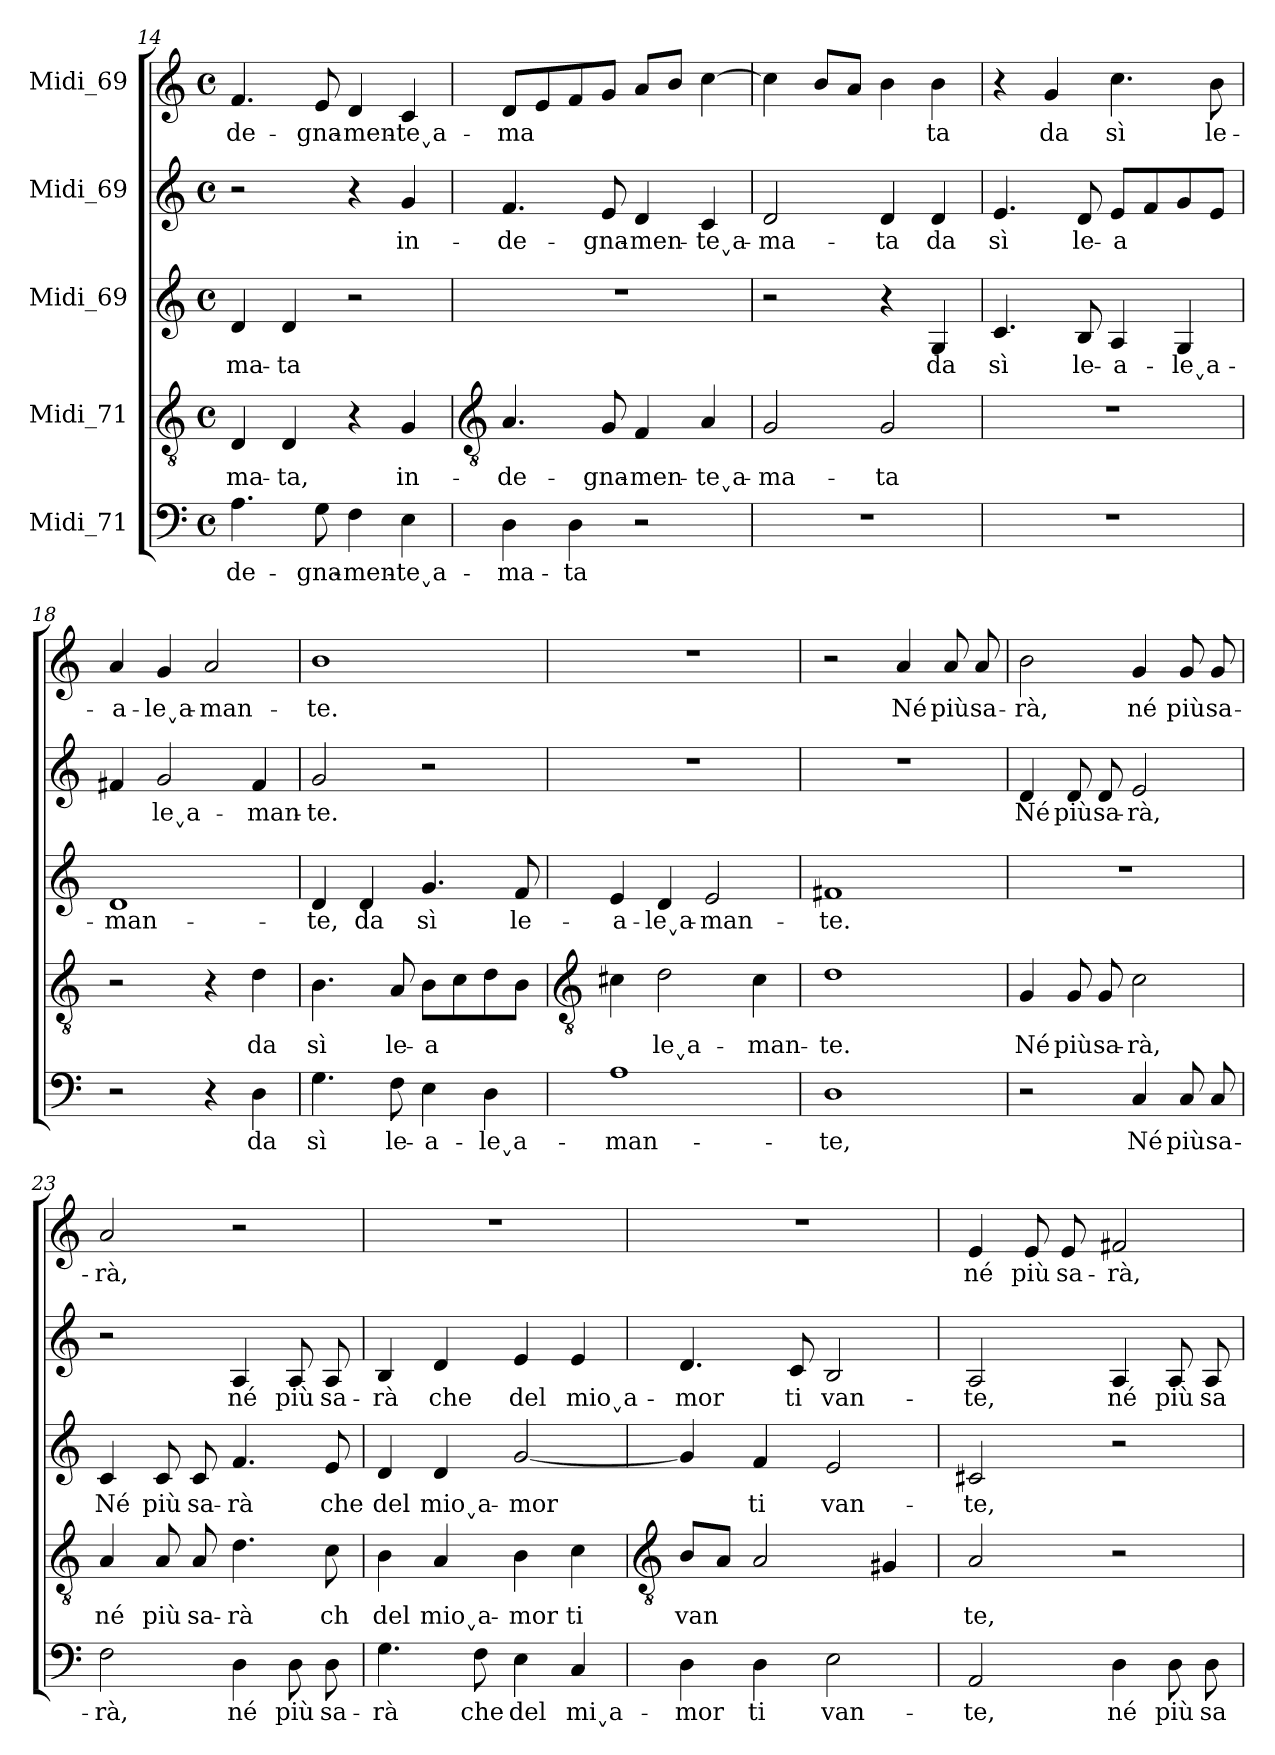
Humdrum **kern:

**kern	**text	**kern	**text	**kern	**text	**kern	**text	**kern	**text
*part5	*part5	*part4	*part4	*part3	*part3	*part2	*part2	*part1	*part1
*staff5	*staff5	*staff4	*staff4	*staff3	*staff3	*staff2	*staff2	*staff1	*staff1
*I"Midi_71	*	*I"Midi_71	*	*I"Midi_69	*	*I"Midi_69	*	*I"Midi_69	*
*clefF4	*	*clefGv2	*	*clefG2	*	*clefG2	*	*clefG2	*
*k[]	*	*k[]	*	*k[]	*	*k[]	*	*k[]	*
*C:	*	*C:	*	*C:	*	*C:	*	*C:	*
*M4/4	*	*M4/4	*	*M4/4	*	*M4/4	*	*M4/4	*
*met(c)	*	*met(c)	*	*met(c)	*	*met(c)	*	*met(c)	*
=14	=14	=14	=14	=14	=14	=14	=14	=14	=14
!	!LO:LY:b	!	!LO:LY:b	!	!LO:LY:b	!	!	!	!LO:LY:b
4.A	-de-	4D	-ma-	4d	-ma-	2r	.	4.f	-de-
!	!	!	!LO:LY:b	!	!LO:LY:b	!	!	!	!
.	.	4D	-ta,	4d	-ta	.	.	.	.
!	!LO:LY:b	!	!	!	!	!	!	!	!LO:LY:b
8G	-gna-	.	.	.	.	.	.	8e	-gna-
!	!LO:LY:b	!	!	!	!	!	!	!	!LO:LY:b
4F	-men-	4r	.	2r	.	4r	.	4d	-men-
!	!LO:LY:b	!	!LO:LY:b	!	!	!	!LO:LY:b	!	!LO:LY:b
4E	-teˬa-	4G	in-	.	.	4g	in-	4c	-teˬa-
!!LO:LB:g=z
=15	=15	=15	=15	=15	=15	=15	=15	=15	=15
*	*	*clefGv2	*	*	*	*	*	*	*
!	!LO:LY:b	!	!LO:LY:b	!	!	!	!LO:LY:b	!	!LO:LY:b
4D	-ma-	4.A	-de-	1r	.	4.f	-de-	8dL	-ma
.	.	.	.	.	.	.	.	8e	.
!	!LO:LY:b	!	!	!	!	!	!	!	!
4D	-ta	.	.	.	.	.	.	8f	.
!	!	!	!LO:LY:b	!	!	!	!LO:LY:b	!	!
.	.	8G	-gna-	.	.	8e	-gna-	8gJ	.
!	!	!	!LO:LY:b	!	!	!	!LO:LY:b	!	!
2r	.	4F	-men-	.	.	4d	-men-	8aL	.
.	.	.	.	.	.	.	.	8bJ	.
!	!	!	!LO:LY:b	!	!	!	!LO:LY:b	!	!
.	.	4A	-teˬa-	.	.	4c	-teˬa-	[4cc	.
=16	=16	=16	=16	=16	=16	=16	=16	=16	=16
!	!	!	!LO:LY:b	!	!	!	!LO:LY:b	!	!
1r	.	2G	-ma-	2r	.	2d	-ma-	4cc]	.
.	.	.	.	.	.	.	.	8bL	.
.	.	.	.	.	.	.	.	8aJ	.
!	!	!	!LO:LY:b	!	!	!	!LO:LY:b	!	!
.	.	2G	-ta	4r	.	4d	-ta	4b	.
!	!	!	!	!	!LO:LY:b	!	!LO:LY:b	!	!LO:LY:b
.	.	.	.	4G	da	4d	da	4b	ta
=17	=17	=17	=17	=17	=17	=17	=17	=17	=17
!	!	!	!	!	!LO:LY:b	!	!LO:LY:b	!	!
1r	.	1r	.	4.c	sì	4.e	sì	4r	.
!	!	!	!	!	!	!	!	!	!LO:LY:b
.	.	.	.	.	.	.	.	4g	da
!	!	!	!	!	!LO:LY:b	!	!LO:LY:b	!	!
.	.	.	.	8B	le-	8d	le-	.	.
!	!	!	!	!	!LO:LY:b	!	!LO:LY:b	!	!LO:LY:b
.	.	.	.	4A	-a-	8eL	-a	4.cc	sì
.	.	.	.	.	.	8f	.	.	.
!	!	!	!	!	!LO:LY:b	!	!	!	!
.	.	.	.	4G	-leˬa-	8g	.	.	.
!	!	!	!	!	!	!	!	!	!LO:LY:b
.	.	.	.	.	.	8eJ	.	8b	le-
=18	=18	=18	=18	=18	=18	=18	=18	=18	=18
!	!	!	!	!	!LO:LY:b	!	!	!	!LO:LY:b
2r	.	2r	.	1d	-man-	4f#X	.	4a	-a-
!	!	!	!	!	!	!	!LO:LY:b	!	!LO:LY:b
.	.	.	.	.	.	2g	leˬa-	4g	-leˬa-
!	!	!	!	!	!	!	!	!	!LO:LY:b
4r	.	4r	.	.	.	.	.	2a	-man-
!	!LO:LY:b	!	!LO:LY:b	!	!	!	!LO:LY:b	!	!
4D	da	4d	da	.	.	4f#	-man-	.	.
=19	=19	=19	=19	=19	=19	=19	=19	=19	=19
!	!LO:LY:b	!	!LO:LY:b	!	!LO:LY:b	!	!LO:LY:b	!	!LO:LY:b
4.G	sì	4.B	sì	4d	-te,	2g	-te.	1b	-te.
!	!	!	!	!	!LO:LY:b	!	!	!	!
.	.	.	.	4d	da	.	.	.	.
!	!LO:LY:b	!	!LO:LY:b	!	!	!	!	!	!
8F	le-	8A	le-	.	.	.	.	.	.
!	!LO:LY:b	!	!LO:LY:b	!	!LO:LY:b	!	!	!	!
4E	-a-	8BL	-a	4.g	sì	2r	.	.	.
.	.	8c	.	.	.	.	.	.	.
!	!LO:LY:b	!	!	!	!	!	!	!	!
4D	-leˬa-	8d	.	.	.	.	.	.	.
!	!	!	!	!	!LO:LY:b	!	!	!	!
.	.	8BJ	.	8f	le-	.	.	.	.
!!LO:LB:g=z
=20	=20	=20	=20	=20	=20	=20	=20	=20	=20
*	*	*clefGv2	*	*	*	*	*	*	*
!	!LO:LY:b	!	!	!	!LO:LY:b	!	!	!	!
1A	-man-	4c#X	.	4e	-a-	1r	.	1r	.
!	!	!	!LO:LY:b	!	!LO:LY:b	!	!	!	!
.	.	2d	leˬa-	4d	-leˬa-	.	.	.	.
!	!	!	!	!	!LO:LY:b	!	!	!	!
.	.	.	.	2e	-man-	.	.	.	.
!	!	!	!LO:LY:b	!	!	!	!	!	!
.	.	4c#	-man-	.	.	.	.	.	.
=21	=21	=21	=21	=21	=21	=21	=21	=21	=21
!	!LO:LY:b	!	!LO:LY:b	!	!LO:LY:b	!	!	!	!
1D	-te,	1d	-te.	1f#X	-te.	1r	.	2r	.
!	!	!	!	!	!	!	!	!	!LO:LY:b
.	.	.	.	.	.	.	.	4a	Né
!	!	!	!	!	!	!	!	!	!LO:LY:b
.	.	.	.	.	.	.	.	8a	più
!	!	!	!	!	!	!	!	!	!LO:LY:b
.	.	.	.	.	.	.	.	8a	sa-
=22	=22	=22	=22	=22	=22	=22	=22	=22	=22
!	!	!	!LO:LY:b	!	!	!	!LO:LY:b	!	!LO:LY:b
2r	.	4G	Né	1r	.	4d	Né	2b	-rà,
!	!	!	!LO:LY:b	!	!	!	!LO:LY:b	!	!
.	.	8G	più	.	.	8d	più	.	.
!	!	!	!LO:LY:b	!	!	!	!LO:LY:b	!	!
.	.	8G	sa-	.	.	8d	sa-	.	.
!	!LO:LY:b	!	!LO:LY:b	!	!	!	!LO:LY:b	!	!LO:LY:b
4C	Né	2c	-rà,	.	.	2e	-rà,	4g	né
!	!LO:LY:b	!	!	!	!	!	!	!	!LO:LY:b
8C	più	.	.	.	.	.	.	8g	più
!	!LO:LY:b	!	!	!	!	!	!	!	!LO:LY:b
8C	sa-	.	.	.	.	.	.	8g	sa-
=23	=23	=23	=23	=23	=23	=23	=23	=23	=23
!	!LO:LY:b	!	!LO:LY:b	!	!LO:LY:b	!	!	!	!LO:LY:b
2F	-rà,	4A	né	4c	Né	2r	.	2a	-rà,
!	!	!	!LO:LY:b	!	!LO:LY:b	!	!	!	!
.	.	8A	più	8c	più	.	.	.	.
!	!	!	!LO:LY:b	!	!LO:LY:b	!	!	!	!
.	.	8A	sa-	8c	sa-	.	.	.	.
!	!LO:LY:b	!	!LO:LY:b	!	!LO:LY:b	!	!LO:LY:b	!	!
4D	né	4.d	-rà	4.f	-rà	4A	né	2r	.
!	!LO:LY:b	!	!	!	!	!	!LO:LY:b	!	!
8D	più	.	.	.	.	8A	più	.	.
!	!LO:LY:b	!	!LO:LY:b	!	!LO:LY:b	!	!LO:LY:b	!	!
8D	sa-	8c	ch	8e	che	8A	sa-	.	.
=24	=24	=24	=24	=24	=24	=24	=24	=24	=24
!	!LO:LY:b	!	!LO:LY:b	!	!LO:LY:b	!	!LO:LY:b	!	!
4.G	-rà	4B	del	4d	del	4B	-rà	1r	.
!	!	!	!LO:LY:b	!	!LO:LY:b	!	!LO:LY:b	!	!
.	.	4A	mioˬa-	4d	mioˬa-	4d	che	.	.
!	!LO:LY:b	!	!	!	!	!	!	!	!
8F	che	.	.	.	.	.	.	.	.
!	!LO:LY:b	!	!LO:LY:b	!	!LO:LY:b	!	!LO:LY:b	!	!
4E	del	4B	-mor	[2g	-mor	4e	del	.	.
!	!LO:LY:b	!	!LO:LY:b	!	!	!	!LO:LY:b	!	!
4C	miˬa-	4c	ti	.	.	4e	mioˬa-	.	.
!!LO:LB:g=z
=25	=25	=25	=25	=25	=25	=25	=25	=25	=25
*	*	*clefGv2	*	*	*	*	*	*	*
!	!LO:LY:b	!	!LO:LY:b	!	!	!	!LO:LY:b	!	!
4D	-mor	8BL	van	4g]	.	4.d	-mor	1r	.
.	.	8AJ	.	.	.	.	.	.	.
!	!LO:LY:b	!	!	!	!LO:LY:b	!	!	!	!
4D	ti	2A	.	4f	ti	.	.	.	.
!	!	!	!	!	!	!	!LO:LY:b	!	!
.	.	.	.	.	.	8c	ti	.	.
!	!LO:LY:b	!	!	!	!LO:LY:b	!	!LO:LY:b	!	!
2E	van-	.	.	2e	van-	2B	van-	.	.
.	.	4G#	.	.	.	.	.	.	.
=26	=26	=26	=26	=26	=26	=26	=26	=26	=26
!	!LO:LY:b	!	!LO:LY:b	!	!LO:LY:b	!	!LO:LY:b	!	!LO:LY:b
2AA	-te,	2A	te,	2c#X	-te,	2A	-te,	4e	né
!	!	!	!	!	!	!	!	!	!LO:LY:b
.	.	.	.	.	.	.	.	8e	più
!	!	!	!	!	!	!	!	!	!LO:LY:b
.	.	.	.	.	.	.	.	8e	sa-
!	!LO:LY:b	!	!	!	!	!	!LO:LY:b	!	!LO:LY:b
4D	né	2r	.	2r	.	4A	né	2f#X	-rà,
!	!LO:LY:b	!	!	!	!	!	!LO:LY:b	!	!
8D	più	.	.	.	.	8A	più	.	.
!	!LO:LY:b	!	!	!	!	!	!LO:LY:b	!	!
8D	sa-	.	.	.	.	8A	sa-	.	.
=	=	=	=	=	=	=	=	=	=
*-	*-	*-	*-	*-	*-	*-	*-	*-	*-
